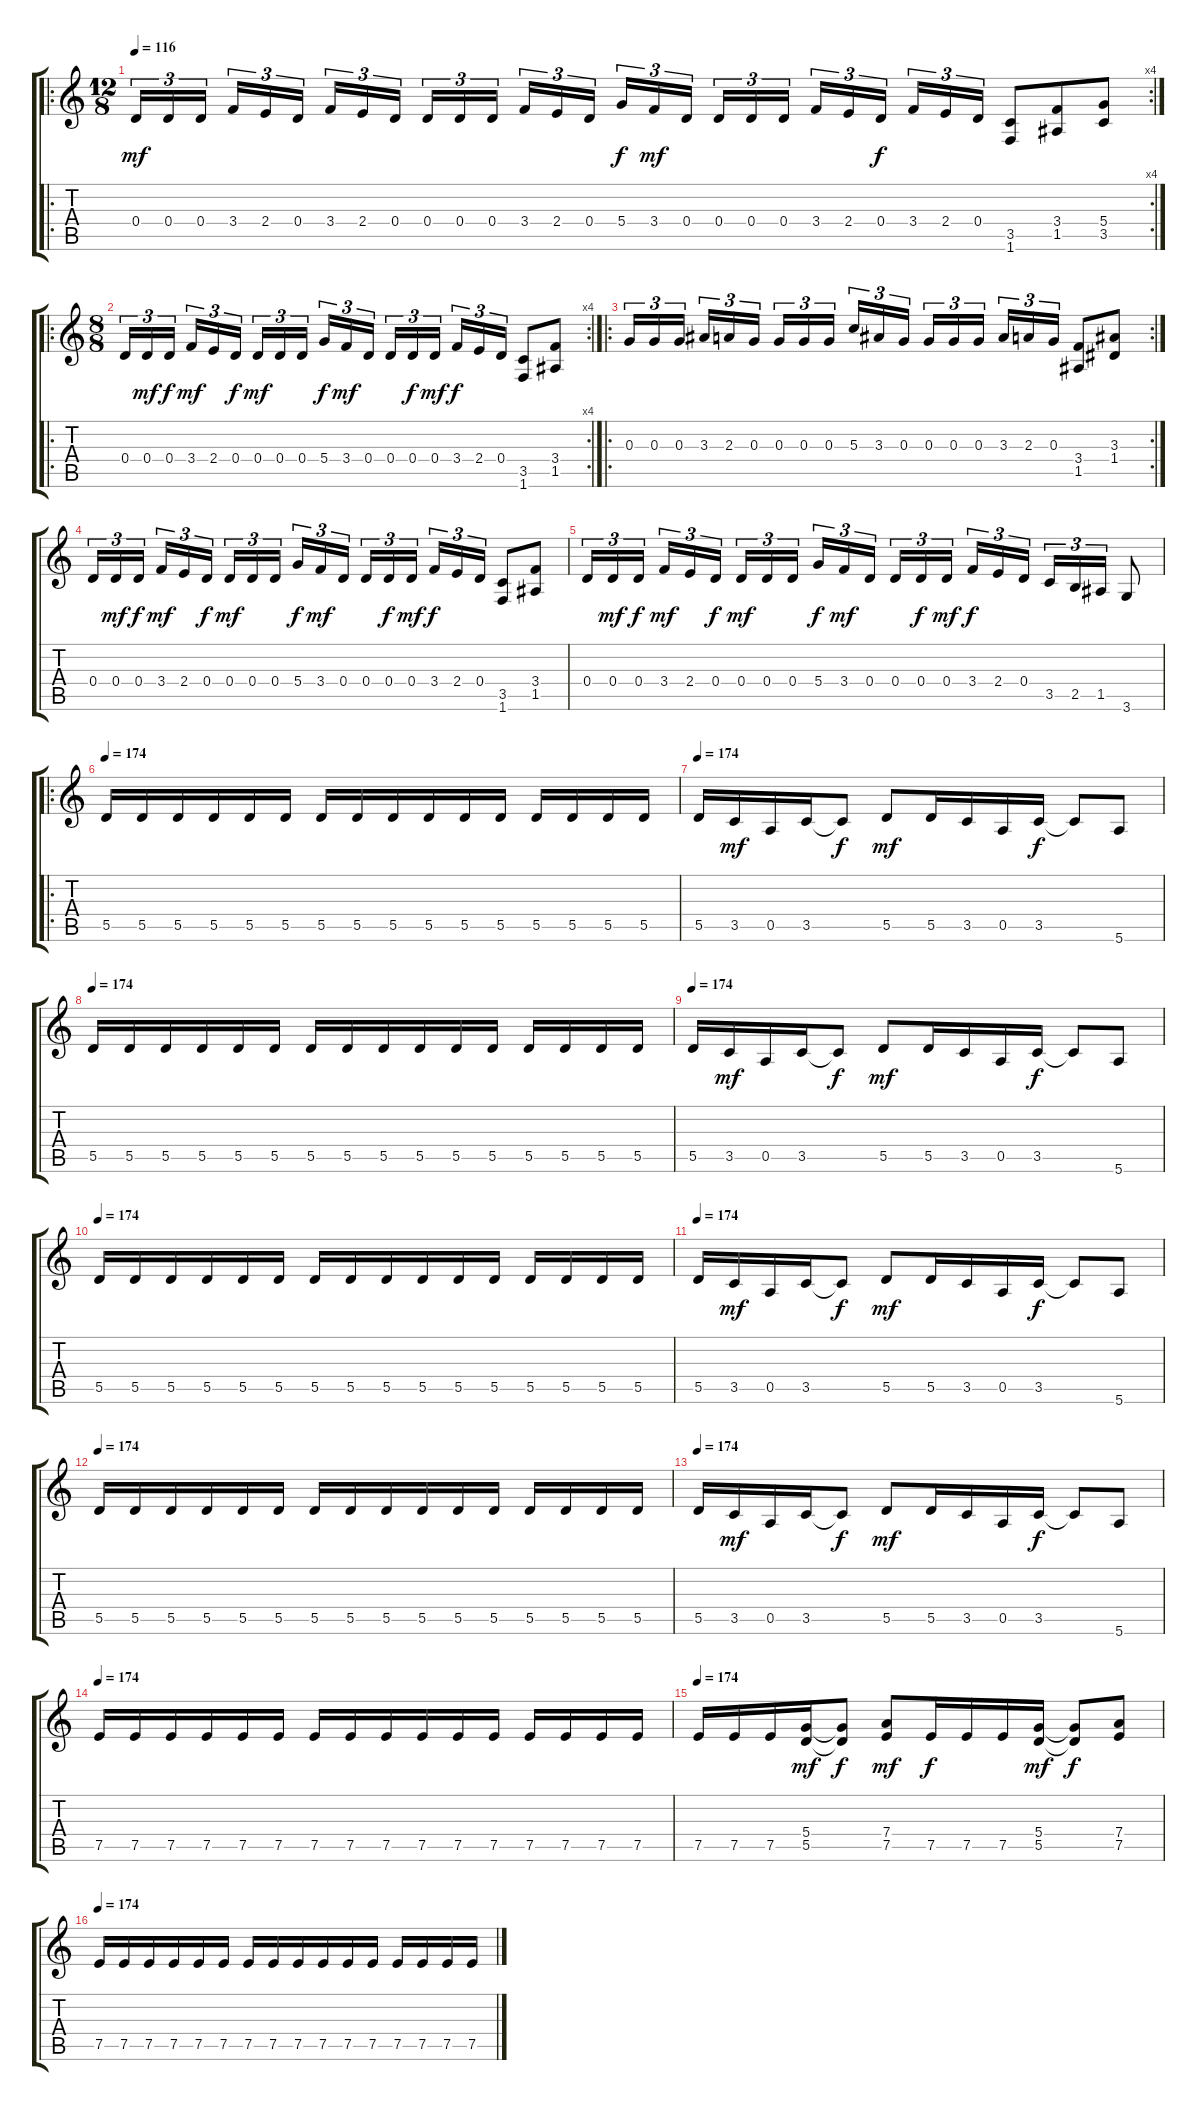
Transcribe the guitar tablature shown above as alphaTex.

\track "" {instrument distortionguitar}
\staff {score tabs}
\tuning (E4 B3 G3 D3 A2 E2) {hide}
\ro
\rc 4
\ts (12 8)
\tempo 116
\clef g2
\ks c
0.4.16{tu (3 2) dy mf instrument distortionguitar} 0.4.16{tu (3 2)} 0.4.16{tu (3 2)} 3.4.16{tu (3 2)} 2.4.16{tu (3 2)} 0.4.16{tu (3 2)} 3.4.16{tu (3 2)} 2.4.16{tu (3 2)} 0.4.16{tu (3 2)} 0.4.16{tu (3 2)} 0.4.16{tu (3 2)} 0.4.16{tu (3 2)} 3.4.16{tu (3 2)} 2.4.16{tu (3 2)} 0.4.16{tu (3 2)} 5.4.16{tu (3 2) dy f} 3.4.16{tu (3 2) dy mf} 0.4.16{tu (3 2)} 0.4.16{tu (3 2)} 0.4.16{tu (3 2)} 0.4.16{tu (3 2)} 3.4.16{tu (3 2)} 2.4.16{tu (3 2)} 0.4.16{tu (3 2) dy f} 3.4.16{tu (3 2)} 2.4.16{tu (3 2)} 0.4.16{tu (3 2)} (3.5 1.6).8 (3.4 1.5).8 (5.4 3.5).8 |
\ro
\rc 4
\ts (8 8)
0.4.16{tu (3 2)} 0.4.16{tu (3 2) dy mf} 0.4.16{tu (3 2) dy f} 3.4.16{tu (3 2) dy mf} 2.4.16{tu (3 2)} 0.4.16{tu (3 2) dy f} 0.4.16{tu (3 2) dy mf} 0.4.16{tu (3 2)} 0.4.16{tu (3 2)} 5.4.16{tu (3 2) dy f} 3.4.16{tu (3 2) dy mf} 0.4.16{tu (3 2)} 0.4.16{tu (3 2)} 0.4.16{tu (3 2) dy f} 0.4.16{tu (3 2) dy mf} 3.4.16{tu (3 2) dy f} 2.4.16{tu (3 2)} 0.4.16{tu (3 2)} (3.5 1.6).8 (3.4 1.5).8 |
\ro
\rc 2
0.3.16{tu (3 2)} 0.3.16{tu (3 2)} 0.3.16{tu (3 2)} 3.3.16{tu (3 2)} 2.3.16{tu (3 2)} 0.3.16{tu (3 2)} 0.3.16{tu (3 2)} 0.3.16{tu (3 2)} 0.3.16{tu (3 2)} 5.3.16{tu (3 2)} 3.3.16{tu (3 2)} 0.3.16{tu (3 2)} 0.3.16{tu (3 2)} 0.3.16{tu (3 2)} 0.3.16{tu (3 2)} 3.3.16{tu (3 2)} 2.3.16{tu (3 2)} 0.3.16{tu (3 2)} (3.4 1.5).8 (3.3 1.4).8 |
0.4.16{tu (3 2)} 0.4.16{tu (3 2) dy mf} 0.4.16{tu (3 2) dy f} 3.4.16{tu (3 2) dy mf} 2.4.16{tu (3 2)} 0.4.16{tu (3 2) dy f} 0.4.16{tu (3 2) dy mf} 0.4.16{tu (3 2)} 0.4.16{tu (3 2)} 5.4.16{tu (3 2) dy f} 3.4.16{tu (3 2) dy mf} 0.4.16{tu (3 2)} 0.4.16{tu (3 2)} 0.4.16{tu (3 2) dy f} 0.4.16{tu (3 2) dy mf} 3.4.16{tu (3 2) dy f} 2.4.16{tu (3 2)} 0.4.16{tu (3 2)} (3.5 1.6).8 (3.4 1.5).8 |
0.4.16{tu (3 2)} 0.4.16{tu (3 2) dy mf} 0.4.16{tu (3 2) dy f} 3.4.16{tu (3 2) dy mf} 2.4.16{tu (3 2)} 0.4.16{tu (3 2) dy f} 0.4.16{tu (3 2) dy mf} 0.4.16{tu (3 2)} 0.4.16{tu (3 2)} 5.4.16{tu (3 2) dy f} 3.4.16{tu (3 2) dy mf} 0.4.16{tu (3 2)} 0.4.16{tu (3 2)} 0.4.16{tu (3 2) dy f} 0.4.16{tu (3 2) dy mf} 3.4.16{tu (3 2) dy f} 2.4.16{tu (3 2)} 0.4.16{tu (3 2)} 3.5.16{tu (3 2)} 2.5.16{tu (3 2)} 1.5.16{tu (3 2)} 3.6.8 |
\ro
\tempo 174
5.5.16 5.5.16 5.5.16 5.5.16 5.5.16 5.5.16 5.5.16 5.5.16 5.5.16 5.5.16 5.5.16 5.5.16 5.5.16 5.5.16 5.5.16 5.5.16 |
\tempo 174
5.5.16 3.5.16{dy mf} 0.5.16 3.5.16 3.5{t}.8{dy f} 5.5.8{dy mf} 5.5.16 3.5.16 0.5.16 3.5.16{dy f} 3.5{t}.8 5.6.8 |
\tempo 174
5.5.16 5.5.16 5.5.16 5.5.16 5.5.16 5.5.16 5.5.16 5.5.16 5.5.16 5.5.16 5.5.16 5.5.16 5.5.16 5.5.16 5.5.16 5.5.16 |
\tempo 174
5.5.16 3.5.16{dy mf} 0.5.16 3.5.16 3.5{t}.8{dy f} 5.5.8{dy mf} 5.5.16 3.5.16 0.5.16 3.5.16{dy f} 3.5{t}.8 5.6.8 |
\tempo 174
5.5.16 5.5.16 5.5.16 5.5.16 5.5.16 5.5.16 5.5.16 5.5.16 5.5.16 5.5.16 5.5.16 5.5.16 5.5.16 5.5.16 5.5.16 5.5.16 |
\tempo 174
5.5.16 3.5.16{dy mf} 0.5.16 3.5.16 3.5{t}.8{dy f} 5.5.8{dy mf} 5.5.16 3.5.16 0.5.16 3.5.16{dy f} 3.5{t}.8 5.6.8 |
\tempo 174
5.5.16 5.5.16 5.5.16 5.5.16 5.5.16 5.5.16 5.5.16 5.5.16 5.5.16 5.5.16 5.5.16 5.5.16 5.5.16 5.5.16 5.5.16 5.5.16 |
\tempo 174
5.5.16 3.5.16{dy mf} 0.5.16 3.5.16 3.5{t}.8{dy f} 5.5.8{dy mf} 5.5.16 3.5.16 0.5.16 3.5.16{dy f} 3.5{t}.8 5.6.8 |
\tempo 174
7.5.16 7.5.16 7.5.16 7.5.16 7.5.16 7.5.16 7.5.16 7.5.16 7.5.16 7.5.16 7.5.16 7.5.16 7.5.16 7.5.16 7.5.16 7.5.16 |
\tempo 174
7.5.16 7.5.16 7.5.16 (5.4 5.5).16{dy mf} (5.4{t} 5.5{t}).8{dy f} (7.4 7.5).8{dy mf} 7.5.16{dy f} 7.5.16 7.5.16 (5.4 5.5).16{dy mf} (5.4{t} 5.5{t}).8{dy f} (7.4 7.5).8 |
\tempo 174
7.5.16 7.5.16 7.5.16 7.5.16 7.5.16 7.5.16 7.5.16 7.5.16 7.5.16 7.5.16 7.5.16 7.5.16 7.5.16 7.5.16 7.5.16 7.5.16
